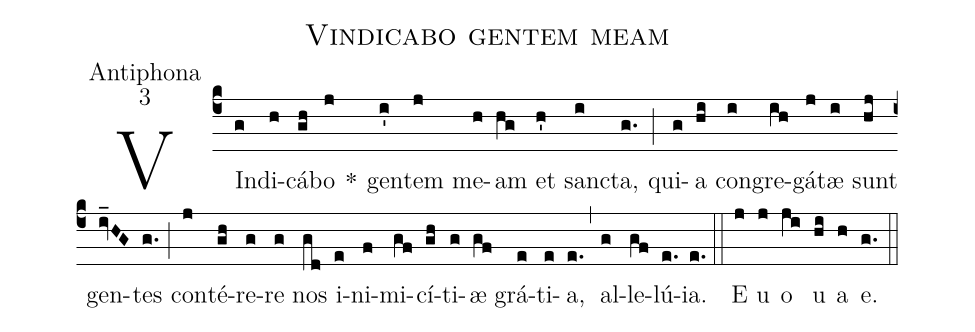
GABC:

name:Vindicabo gentem meam;
office-part:Antiphona;
mode:3;
%%
(c4)VIn(g)di(h)cá(gh)bo(j) *() gen(i')tem(j) me(h)am(hg) et(h') san(i)cta,(g.) (;) qui(g)a(hi) con(i)gre(ih)gá(j)tæ(i) sunt(hj) gen(iv_HG)tes(g.) (;) con(j)té(gh)re(g)re(g) nos(gd) i(e)ni(f)mi(gf)cí(gh)ti(g)æ(gf) grá(e)ti(e)a,(e.) (,) al(g)le(gf)lú(e.)ia.(e.) (::)
E(j) u(j) o(ji) u(hi) a(h) e.(g.) (::)
